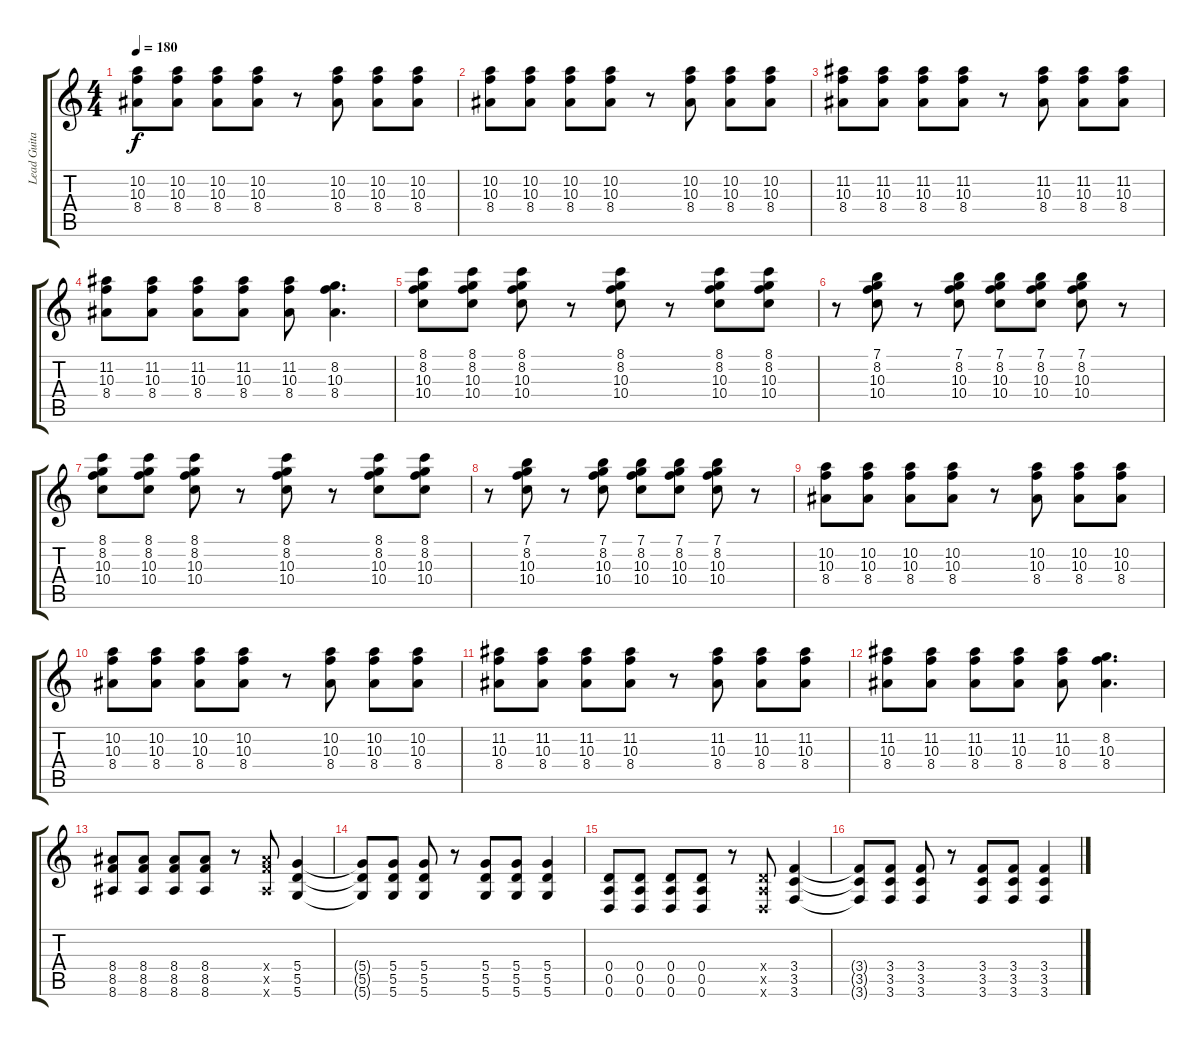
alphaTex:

\track ("Lead Guitar" "Lead Guita") {instrument electricguitarclean}
\staff {score tabs}
\tuning (E4 B3 G3 D3 A2 D2) {hide}
\ts (4 4)
\tempo 180
\clef g2
\ks c
(10.2 10.3 8.4).8{dy f} (10.2 10.3 8.4).8 (10.2 10.3 8.4).8 (10.2 10.3 8.4).8 r.8 (10.2 10.3 8.4).8 (10.2 10.3 8.4).8 (10.2 10.3 8.4).8 |
(10.2 10.3 8.4).8 (10.2 10.3 8.4).8 (10.2 10.3 8.4).8 (10.2 10.3 8.4).8 r.8 (10.2 10.3 8.4).8 (10.2 10.3 8.4).8 (10.2 10.3 8.4).8 |
(11.2 10.3 8.4).8 (11.2 10.3 8.4).8 (11.2 10.3 8.4).8 (11.2 10.3 8.4).8 r.8 (11.2 10.3 8.4).8 (11.2 10.3 8.4).8 (11.2 10.3 8.4).8 |
(11.2 10.3 8.4).8 (11.2 10.3 8.4).8 (11.2 10.3 8.4).8 (11.2 10.3 8.4).8 (11.2 10.3 8.4).8 (8.2 10.3 8.4).4{d} |
(8.1 8.2 10.3 10.4).8 (8.1 8.2 10.3 10.4).8 (8.1 8.2 10.3 10.4).8 r.8 (8.1 8.2 10.3 10.4).8 r.8 (8.1 8.2 10.3 10.4).8 (8.1 8.2 10.3 10.4).8 |
r.8 (7.1 8.2 10.3 10.4).8 r.8 (7.1 8.2 10.3 10.4).8 (7.1 8.2 10.3 10.4).8 (7.1 8.2 10.3 10.4).8 (7.1 8.2 10.3 10.4).8 r.8 |
(8.1 8.2 10.3 10.4).8 (8.1 8.2 10.3 10.4).8 (8.1 8.2 10.3 10.4).8 r.8 (8.1 8.2 10.3 10.4).8 r.8 (8.1 8.2 10.3 10.4).8 (8.1 8.2 10.3 10.4).8 |
r.8 (7.1 8.2 10.3 10.4).8 r.8 (7.1 8.2 10.3 10.4).8 (7.1 8.2 10.3 10.4).8 (7.1 8.2 10.3 10.4).8 (7.1 8.2 10.3 10.4).8 r.8 |
(10.2 10.3 8.4).8 (10.2 10.3 8.4).8 (10.2 10.3 8.4).8 (10.2 10.3 8.4).8 r.8 (10.2 10.3 8.4).8 (10.2 10.3 8.4).8 (10.2 10.3 8.4).8 |
(10.2 10.3 8.4).8 (10.2 10.3 8.4).8 (10.2 10.3 8.4).8 (10.2 10.3 8.4).8 r.8 (10.2 10.3 8.4).8 (10.2 10.3 8.4).8 (10.2 10.3 8.4).8 |
(11.2 10.3 8.4).8 (11.2 10.3 8.4).8 (11.2 10.3 8.4).8 (11.2 10.3 8.4).8 r.8 (11.2 10.3 8.4).8 (11.2 10.3 8.4).8 (11.2 10.3 8.4).8 |
(11.2 10.3 8.4).8 (11.2 10.3 8.4).8 (11.2 10.3 8.4).8 (11.2 10.3 8.4).8 (11.2 10.3 8.4).8 (8.2 10.3 8.4).4{d} |
(8.4 8.5 8.6).8{instrument distortionguitar} (8.4 8.5 8.6).8 (8.4 8.5 8.6).8 (8.4 8.5 8.6).8 r.8 (8.4{x} 8.5{x} 8.6{x}).8 (5.4 5.5 5.6).4 |
(5.4{t} 5.5{t} 5.6{t}).8 (5.4 5.5 5.6).8 (5.4 5.5 5.6).8 r.8 (5.4 5.5 5.6).8 (5.4 5.5 5.6).8 (5.4 5.5 5.6).4 |
(0.4 0.5 0.6).8{instrument distortionguitar} (0.4 0.5 0.6).8 (0.4 0.5 0.6).8 (0.4 0.5 0.6).8 r.8 (0.4{x} 0.5{x} 0.6{x}).8 (3.4 3.5 3.6).4 |
(3.4{t} 3.5{t} 3.6{t}).8 (3.4 3.5 3.6).8 (3.4 3.5 3.6).8 r.8 (3.4 3.5 3.6).8 (3.4 3.5 3.6).8 (3.4 3.5 3.6).4
